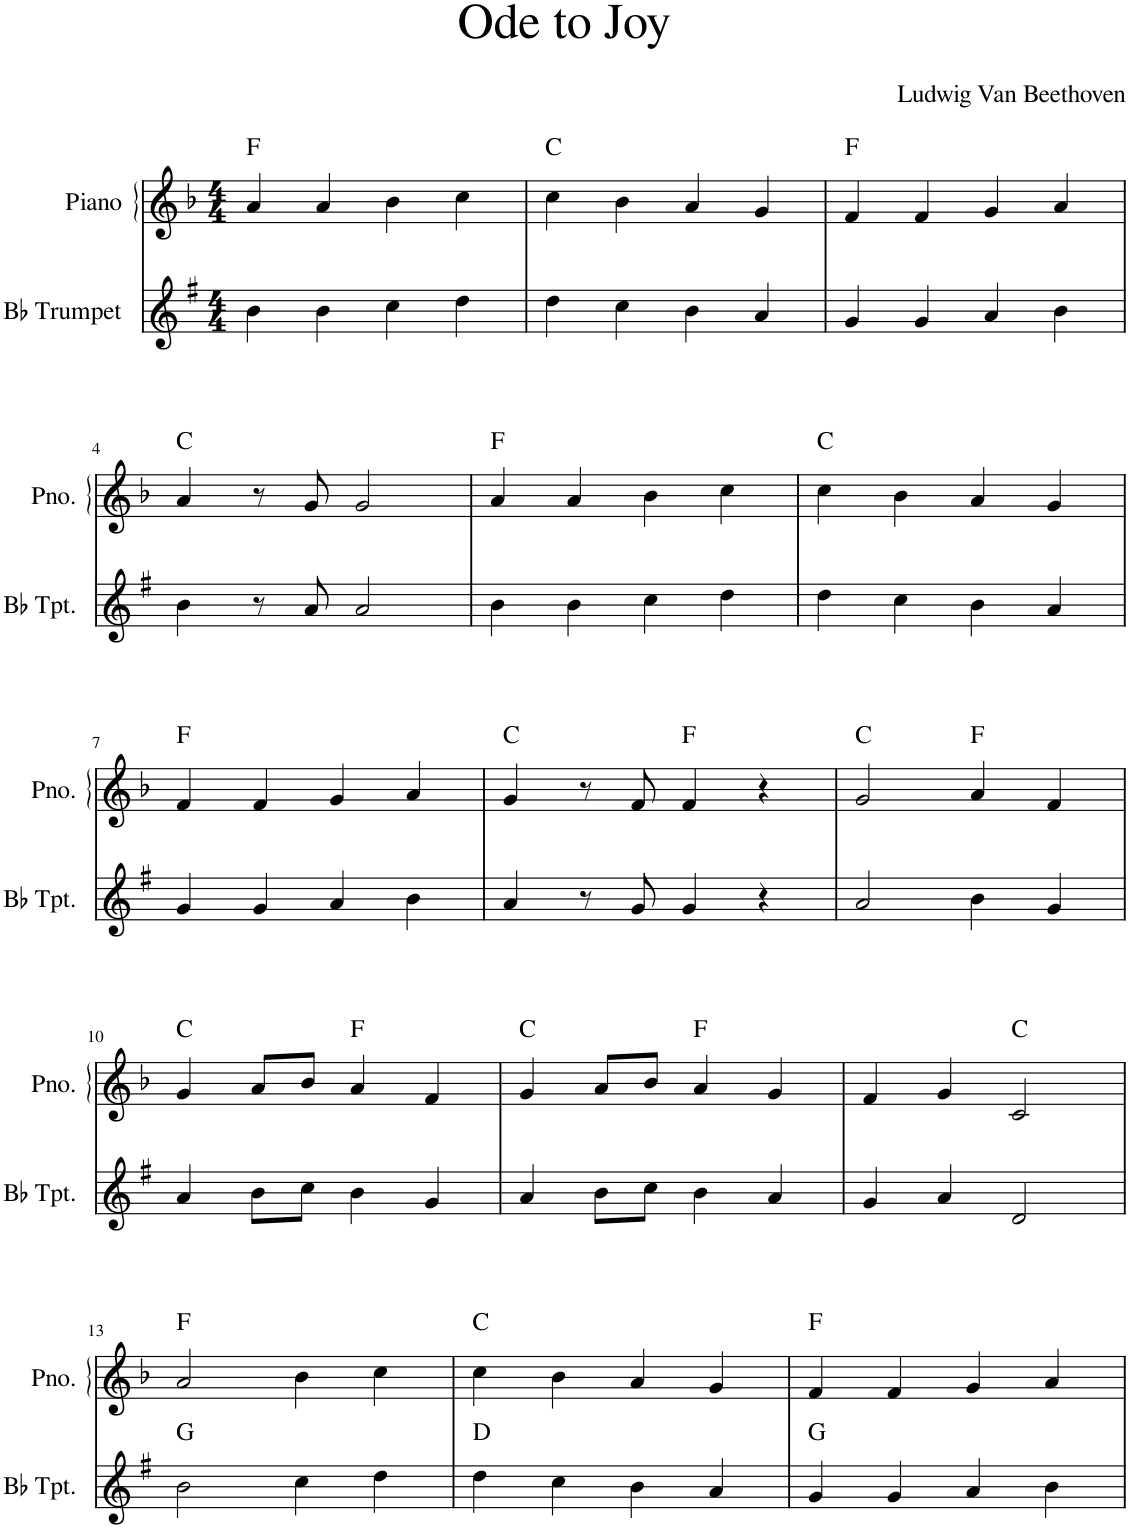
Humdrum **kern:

**kern	**harte	**kern	**harte
*part2	*part2	*part1	*part1
*staff2	*	*staff1	*
*I"Bb Trumpet	*	*I"Piano	*
*I'Bb Tpt.	*	*I'Pno.	*
*clefG2	*	*clefG2	*
*Trd1c2	*	*	*
*k[f#]	*	*k[b-]	*
*M4/4	*	*M4/4	*
=1	=1	=1	=1
4b\	.	4a/	F:maj
4b\	.	4a/	.
4cc\	.	4b-\	.
4dd\	.	4cc\	.
=2	=2	=2	=2
4dd\	.	4cc\	C:maj
4cc\	.	4b-\	.
4b\	.	4a/	.
4a/	.	4g/	.
=3	=3	=3	=3
4g/	.	4f/	F:maj
4g/	.	4f/	.
4a/	.	4g/	.
4b\	.	4a/	.
!!LO:LB:g=z
=4	=4	=4	=4
4b\	.	4a/	C:maj
8r	.	8r	.
8a/	.	8g/	.
2a/	.	2g/	.
=5	=5	=5	=5
4b\	.	4a/	F:maj
4b\	.	4a/	.
4cc\	.	4b-\	.
4dd\	.	4cc\	.
=6	=6	=6	=6
4dd\	.	4cc\	C:maj
4cc\	.	4b-\	.
4b\	.	4a/	.
4a/	.	4g/	.
!!LO:LB:g=z
=7	=7	=7	=7
4g/	.	4f/	F:maj
4g/	.	4f/	.
4a/	.	4g/	.
4b\	.	4a/	.
=8	=8	=8	=8
4a/	.	4g/	C:maj
8r	.	8r	.
8g/	.	8f/	.
4g/	.	4f/	F:maj
4r	.	4r	.
=9	=9	=9	=9
2a/	.	2g/	C:maj
4b\	.	4a/	F:maj
4g/	.	4f/	.
!!LO:LB:g=z
=10	=10	=10	=10
4a/	.	4g/	C:maj
8b\L	.	8a/L	.
8cc\J	.	8b-/J	.
4b\	.	4a/	F:maj
4g/	.	4f/	.
=11	=11	=11	=11
4a/	.	4g/	C:maj
8b\L	.	8a/L	.
8cc\J	.	8b-/J	.
4b\	.	4a/	F:maj
4a/	.	4g/	.
=12	=12	=12	=12
4g/	.	4f/	.
4a/	.	4g/	.
2d/	.	2c/	C:maj
!!LO:LB:g=z
=13	=13	=13	=13
2b\	G:maj	2a/	F:maj
4cc\	.	4b-\	.
4dd\	.	4cc\	.
=14	=14	=14	=14
4dd\	D:maj	4cc\	C:maj
4cc\	.	4b-\	.
4b\	.	4a/	.
4a/	.	4g/	.
=15	=15	=15	=15
4g/	G:maj	4f/	F:maj
4g/	.	4f/	.
4a/	.	4g/	.
4b\	.	4a/	.
=	=	=	=
*-	*-	*-	*-
